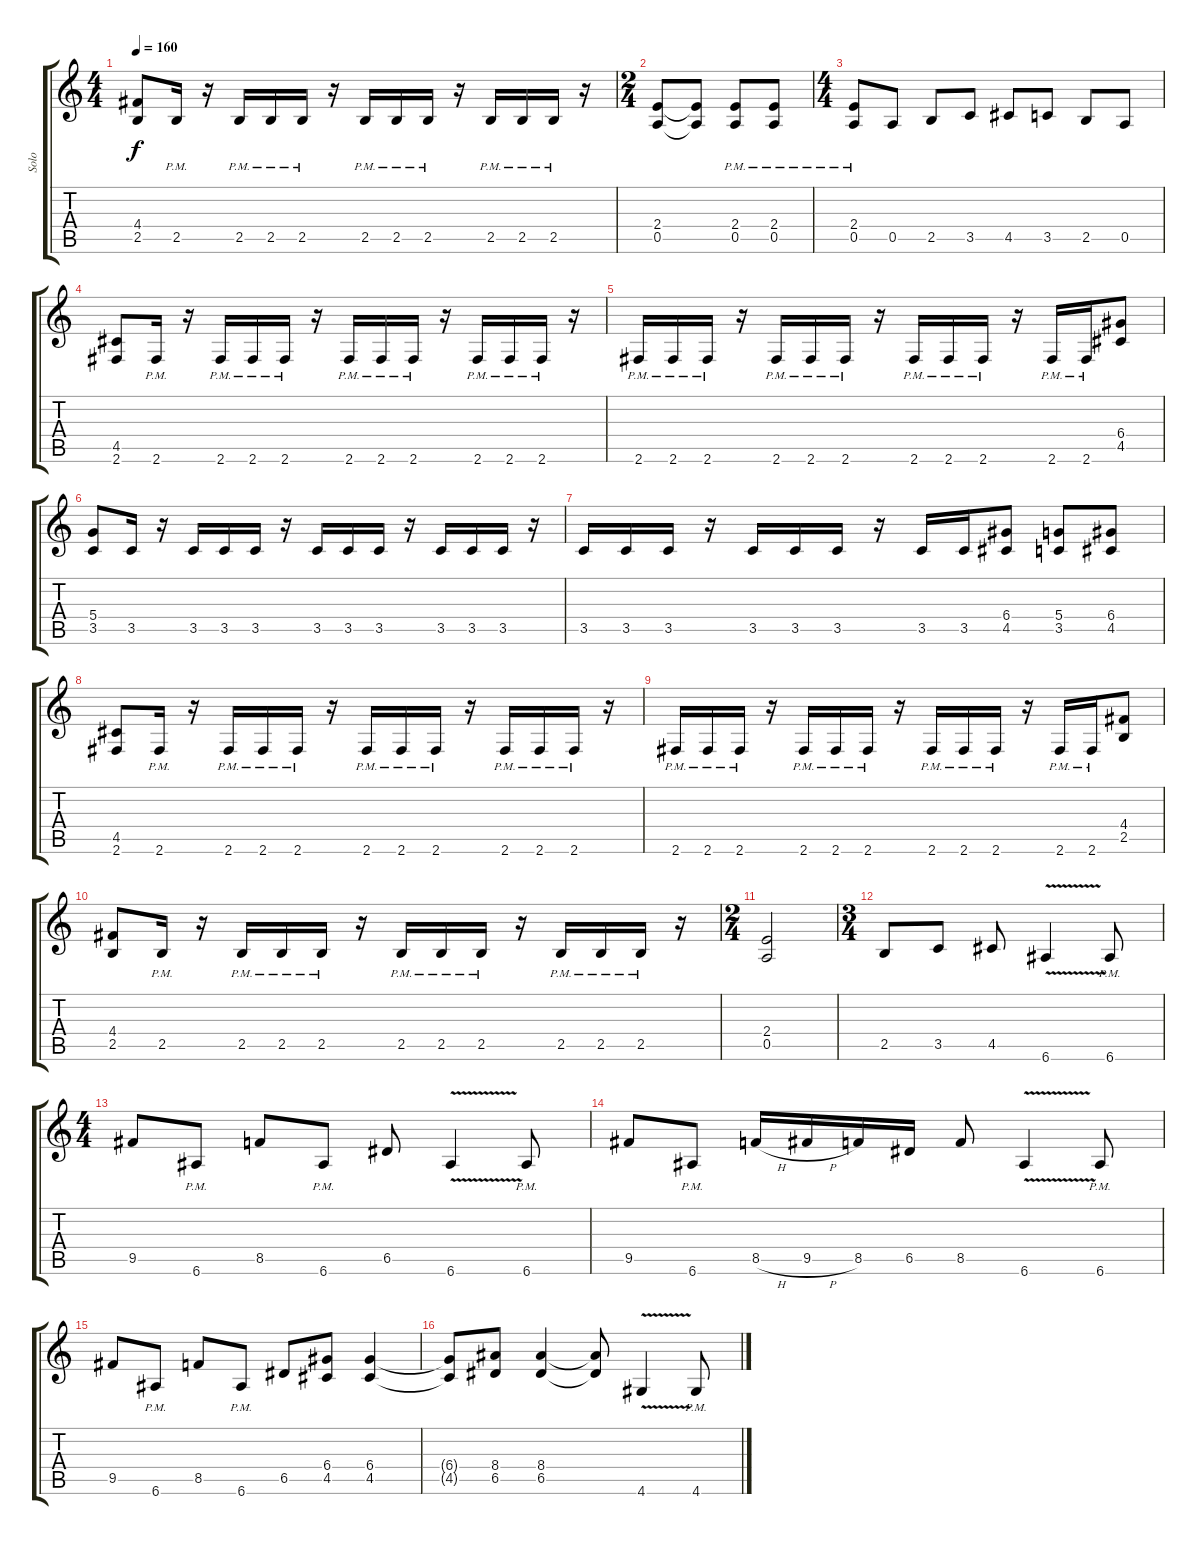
\track ("Solo" "Solo") {instrument overdrivenguitar}
\staff {score tabs}
\tuning (E4 B3 G3 D3 A2 E2) {hide}
\ts (4 4)
\tempo 160
\clef g2
\ks c
(4.4 2.5).8{dy f} 2.5{pm}.16 r.16 2.5{pm}.16 2.5{pm}.16 2.5{pm}.16 r.16 2.5{pm}.16 2.5{pm}.16 2.5{pm}.16 r.16 2.5{pm}.16 2.5{pm}.16 2.5{pm}.16 r.16 |
\ts (2 4)
(2.4 0.5).8 (2.4{t} 0.5{t}).8 (2.4{pm} 0.5{pm}).8 (2.4{pm} 0.5{pm}).8 |
\ts (4 4)
(2.4{pm} 0.5{pm}).8 0.5.8 2.5.8 3.5.8 4.5.8 3.5.8 2.5.8 0.5.8 |
(4.5 2.6).8 2.6{pm}.16 r.16 2.6{pm}.16 2.6{pm}.16 2.6{pm}.16 r.16 2.6{pm}.16 2.6{pm}.16 2.6{pm}.16 r.16 2.6{pm}.16 2.6{pm}.16 2.6{pm}.16 r.16 |
2.6{pm}.16 2.6{pm}.16 2.6{pm}.16 r.16 2.6{pm}.16 2.6{pm}.16 2.6{pm}.16 r.16 2.6{pm}.16 2.6{pm}.16 2.6{pm}.16 r.16 2.6{pm}.16 2.6{pm}.16 (6.4 4.5).8 |
(5.4 3.5).8 3.5.16 r.16 3.5.16 3.5.16 3.5.16 r.16 3.5.16 3.5.16 3.5.16 r.16 3.5.16 3.5.16 3.5.16 r.16 |
3.5.16 3.5.16 3.5.16 r.16 3.5.16 3.5.16 3.5.16 r.16 3.5.16 3.5.16 (6.4 4.5).8 (5.4 3.5).8 (6.4 4.5).8 |
(4.5 2.6).8 2.6{pm}.16 r.16 2.6{pm}.16 2.6{pm}.16 2.6{pm}.16 r.16 2.6{pm}.16 2.6{pm}.16 2.6{pm}.16 r.16 2.6{pm}.16 2.6{pm}.16 2.6{pm}.16 r.16 |
2.6{pm}.16 2.6{pm}.16 2.6{pm}.16 r.16 2.6{pm}.16 2.6{pm}.16 2.6{pm}.16 r.16 2.6{pm}.16 2.6{pm}.16 2.6{pm}.16 r.16 2.6{pm}.16 2.6{pm}.16 (4.4 2.5).8 |
(4.4 2.5).8 2.5{pm}.16 r.16 2.5{pm}.16 2.5{pm}.16 2.5{pm}.16 r.16 2.5{pm}.16 2.5{pm}.16 2.5{pm}.16 r.16 2.5{pm}.16 2.5{pm}.16 2.5{pm}.16 r.16 |
\ts (2 4)
(2.4 0.5).2 |
\ts (3 4)
2.5.8 3.5.8 4.5.8 6.6{v}.4 6.6{pm}.8 |
\ts (4 4)
9.5.8 6.6{pm}.8 8.5.8 6.6{pm}.8 6.5.8 6.6{v}.4 6.6{pm}.8 |
9.5.8 6.6{pm}.8 8.5{h}.16 9.5{h}.16 8.5.16 6.5.16 8.5.8 6.6{v}.4 6.6{pm}.8 |
9.5.8 6.6{pm}.8 8.5.8 6.6{pm}.8 6.5.8 (6.4 4.5).8 (6.4 4.5).4 |
(6.4{t} 4.5{t}).8 (8.4 6.5).8 (8.4 6.5).4 (8.4{t} 6.5{t}).8 4.6{v}.4 4.6{pm}.8
